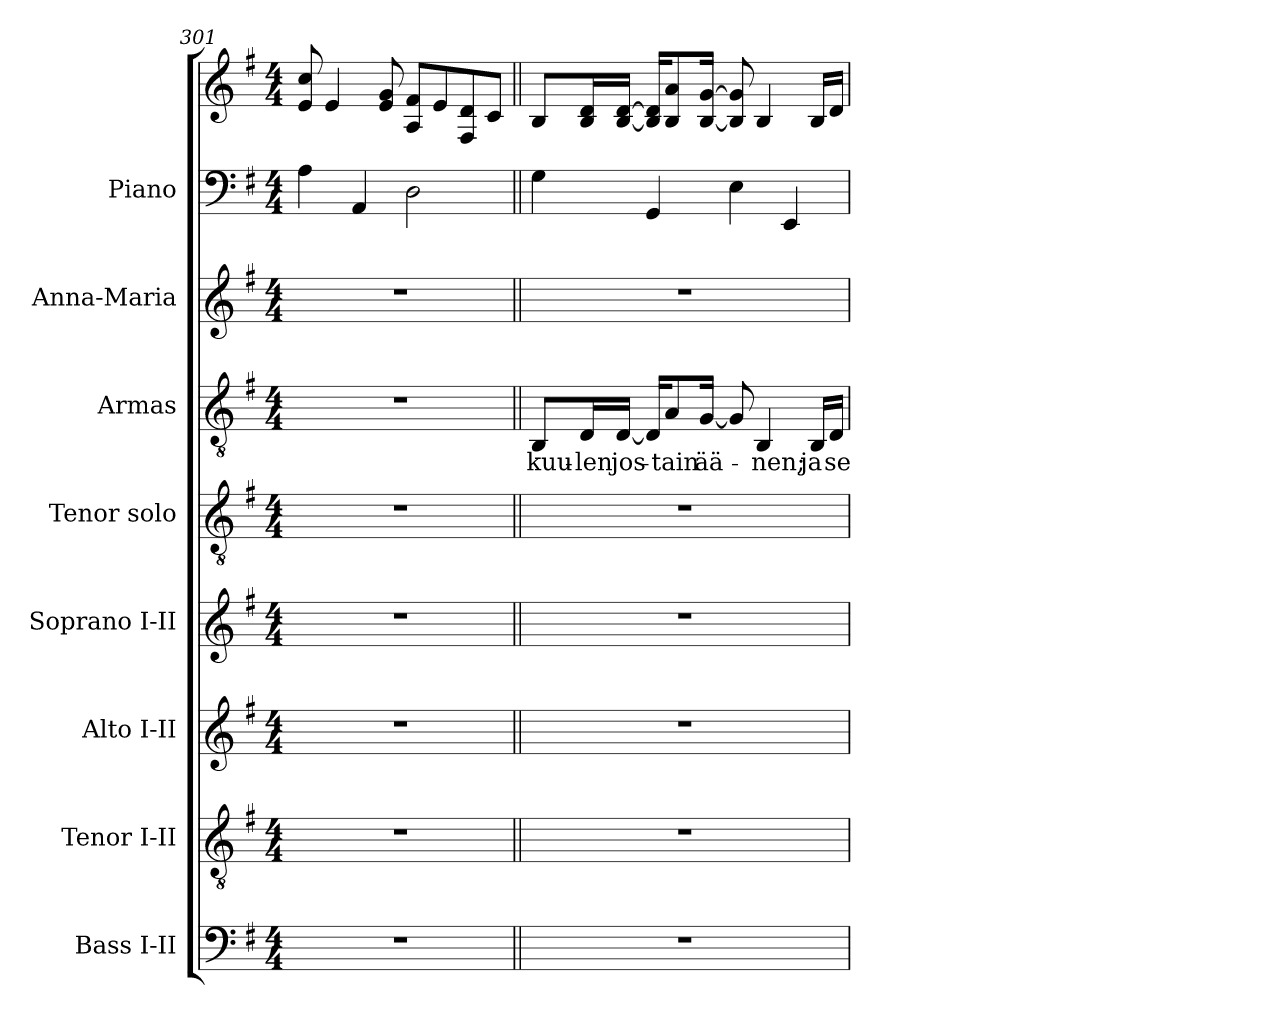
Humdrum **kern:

**kern	**kern	**kern	**kern	**kern	**kern	**text	**kern	**kern	**kern
*part8	*part7	*part6	*part5	*part4	*part3	*part3	*part2	*part1	*part1
*staff9	*staff8	*staff7	*staff6	*staff5	*staff4	*staff4	*staff3	*staff2	*staff1
*I"Bass I-II	*I"Tenor I-II	*I"Alto I-II	*I"Soprano I-II	*I"Tenor solo	*I"Armas	*	*I"Anna-Maria	*I"Piano	*
*I'B.	*I'T.	*I'A.	*I'S.	*I'T. Solo	*I'Armas	*	*I'A-M	*I'Pno.	*
*clefF4	*clefGv2	*clefG2	*clefG2	*clefGv2	*clefGv2	*	*clefG2	*clefF4	*clefG2
*	*ITrd7c12	*	*	*ITrd7c12	*ITrd7c12	*	*	*	*
*k[f#]	*k[f#]	*k[f#]	*k[f#]	*k[f#]	*k[f#]	*	*k[f#]	*k[f#]	*k[f#]
*G:	*G:	*G:	*G:	*G:	*G:	*	*G:	*G:	*G:
*M4/4	*M4/4	*M4/4	*M4/4	*M4/4	*M4/4	*	*M4/4	*M4/4	*M4/4
=301	=301	=301	=301	=301	=301	=301	=301	=301	=301
1r	1r	1r	1r	1r	1r	.	1r	4Ai\	8ei/ 8cci
.	.	.	.	.	.	.	.	.	4ei/
.	.	.	.	.	.	.	.	4AAi/	.
.	.	.	.	.	.	.	.	.	8ei/ 8gi
.	.	.	.	.	.	.	.	2Di\	8Ai/ 8f#iL
.	.	.	.	.	.	.	.	.	8ei/
.	.	.	.	.	.	.	.	.	8F#i/ 8di
.	.	.	.	.	.	.	.	.	8ci/J
=302||	=302||	=302||	=302||	=302||	=302||	=302||	=302||	=302||	=302||
!	!	!	!	!	!	!LO:LY:b:color=#000000	!	!	!
1r	1r	1r	1r	1r	8BBBi/L	kuu-	1r	4Gi\	8Bi/L
!	!	!	!	!	!	!LO:LY:b:color=#000000	!	!	!
.	.	.	.	.	16DDi/L	-len	.	.	16Bi/ 16diL
!	!	!	!	!	!	!LO:LY:b:color=#000000	!	!	!
.	.	.	.	.	[<16DDi/JJ	jos-	.	.	[<16Bi/ [>16diJJ
.	.	.	.	.	16DDi/KL]	.	.	4GGi/	16Bi/] 16di]KL
!	!	!	!	!	!	!LO:LY:b:color=#000000	!	!	!
.	.	.	.	.	8AAi/	-tain	.	.	8Bi/ 8ai
!	!	!	!	!	!	!LO:LY:b:color=#000000	!	!	!
.	.	.	.	.	[<16GGi/Jk	ää-	.	.	[<16Bi/ [>16giJk
.	.	.	.	.	8GGi/]	.	.	4Ei\	8Bi/] 8gi]
!	!	!	!	!	!	!LO:LY:b:color=#000000	!	!	!
.	.	.	.	.	4BBBi/	-nen;	.	.	4Bi/
.	.	.	.	.	.	.	.	4EEi/	.
!	!	!	!	!	!	!LO:LY:b:color=#000000	!	!	!
.	.	.	.	.	16BBBi/LL	ja	.	.	16Bi/LL
!	!	!	!	!	!	!LO:LY:b:color=#000000	!	!	!
.	.	.	.	.	16DDi/JJ	se	.	.	16di/JJ
=	=	=	=	=	=	=	=	=	=
*-	*-	*-	*-	*-	*-	*-	*-	*-	*-
